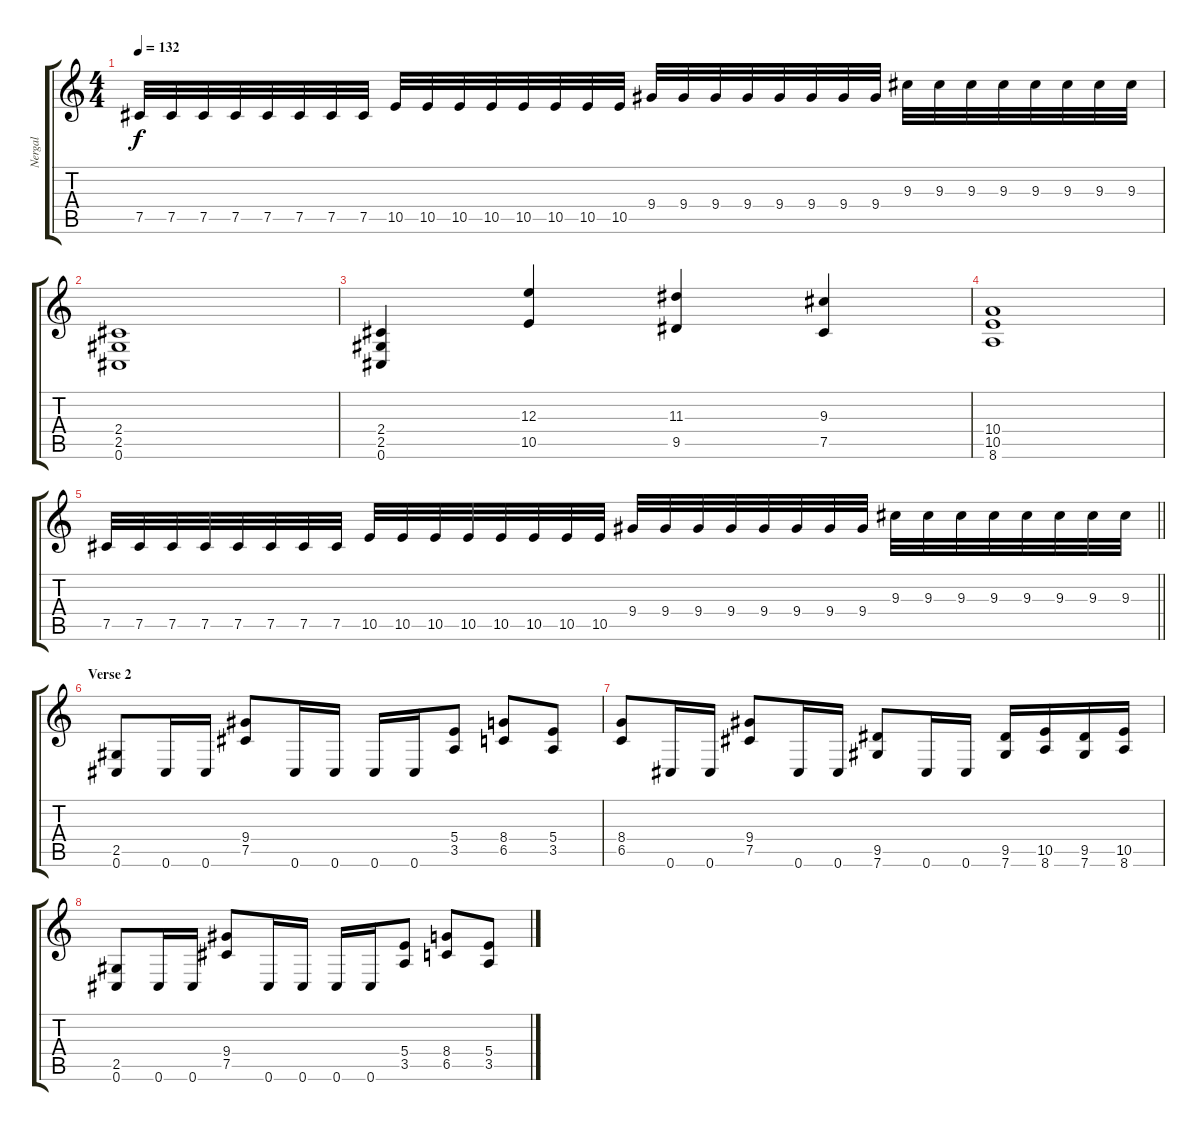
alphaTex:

\track ("Nergal" "Nergal") {instrument distortionguitar}
\staff {score tabs}
\tuning (Db4 Ab3 E3 B2 Gb2 Db2) {hide}
\ts (4 4)
\tempo 132
\clef g2
\ks c
7.5.32{dy f} 7.5.32 7.5.32 7.5.32 7.5.32 7.5.32 7.5.32 7.5.32 10.5.32 10.5.32 10.5.32 10.5.32 10.5.32 10.5.32 10.5.32 10.5.32 9.4.32 9.4.32 9.4.32 9.4.32 9.4.32 9.4.32 9.4.32 9.4.32 9.3.32 9.3.32 9.3.32 9.3.32 9.3.32 9.3.32 9.3.32 9.3.32 |
(2.4 2.5 0.6).1 |
(2.4 2.5 0.6).4 (12.3 10.5).4 (11.3 9.5).4 (9.3 7.5).4 |
(10.4 10.5 8.6).1 |
\barLineRight lightlight
7.5.32 7.5.32 7.5.32 7.5.32 7.5.32 7.5.32 7.5.32 7.5.32 10.5.32 10.5.32 10.5.32 10.5.32 10.5.32 10.5.32 10.5.32 10.5.32 9.4.32 9.4.32 9.4.32 9.4.32 9.4.32 9.4.32 9.4.32 9.4.32 9.3.32 9.3.32 9.3.32 9.3.32 9.3.32 9.3.32 9.3.32 9.3.32 |
\section ("" "Verse 2")
(2.5 0.6).8 0.6.16 0.6.16 (9.4 7.5).8 0.6.16 0.6.16 0.6.16 0.6.16 (5.4 3.5).8 (8.4 6.5).8 (5.4 3.5).8 |
(8.4 6.5).8 0.6.16 0.6.16 (9.4 7.5).8 0.6.16 0.6.16 (9.5 7.6).8 0.6.16 0.6.16 (9.5 7.6).16 (10.5 8.6).16 (9.5 7.6).16 (10.5 8.6).16 |
(2.5 0.6).8 0.6.16 0.6.16 (9.4 7.5).8 0.6.16 0.6.16 0.6.16 0.6.16 (5.4 3.5).8 (8.4 6.5).8 (5.4 3.5).8
